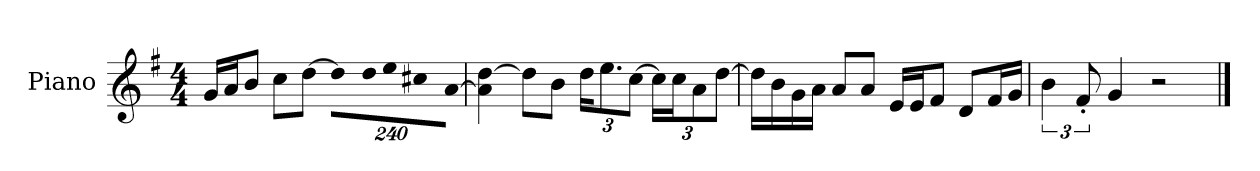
**kern
*part1
*staff1
*I"Piano
*I'P-no
*clefG2
*k[f#]
*M4/4
*MM90
=1
16g/LL
16a/J
8b/J
8cc\L
[8dd\J
*Xbrackettup
!LO:N:vis=8
960%137dd\L]
!LO:N:vis=16
1920%137dd\L
!LO:N:vis=16
1920%137ee\J
!LO:N:vis=8
960%137cc#X\
!LO:N:vis=16
[1920%137a\Jk
=2
4a\] [4dd\
8dd\L]
8b\J
24dd\KL
12.ee\
[12cc\J
24cc\LL]
24cc\J
12a\
[12dd\J
=3
16dd\LL]
16b\
16g\
16a\JJ
8a/L
8a/J
16e/LL
16e/J
8f#/J
8d/L
16f#/L
16g/JJ
=4
*brackettup
6b\
12f#'/
4g/
2r
==
*-
